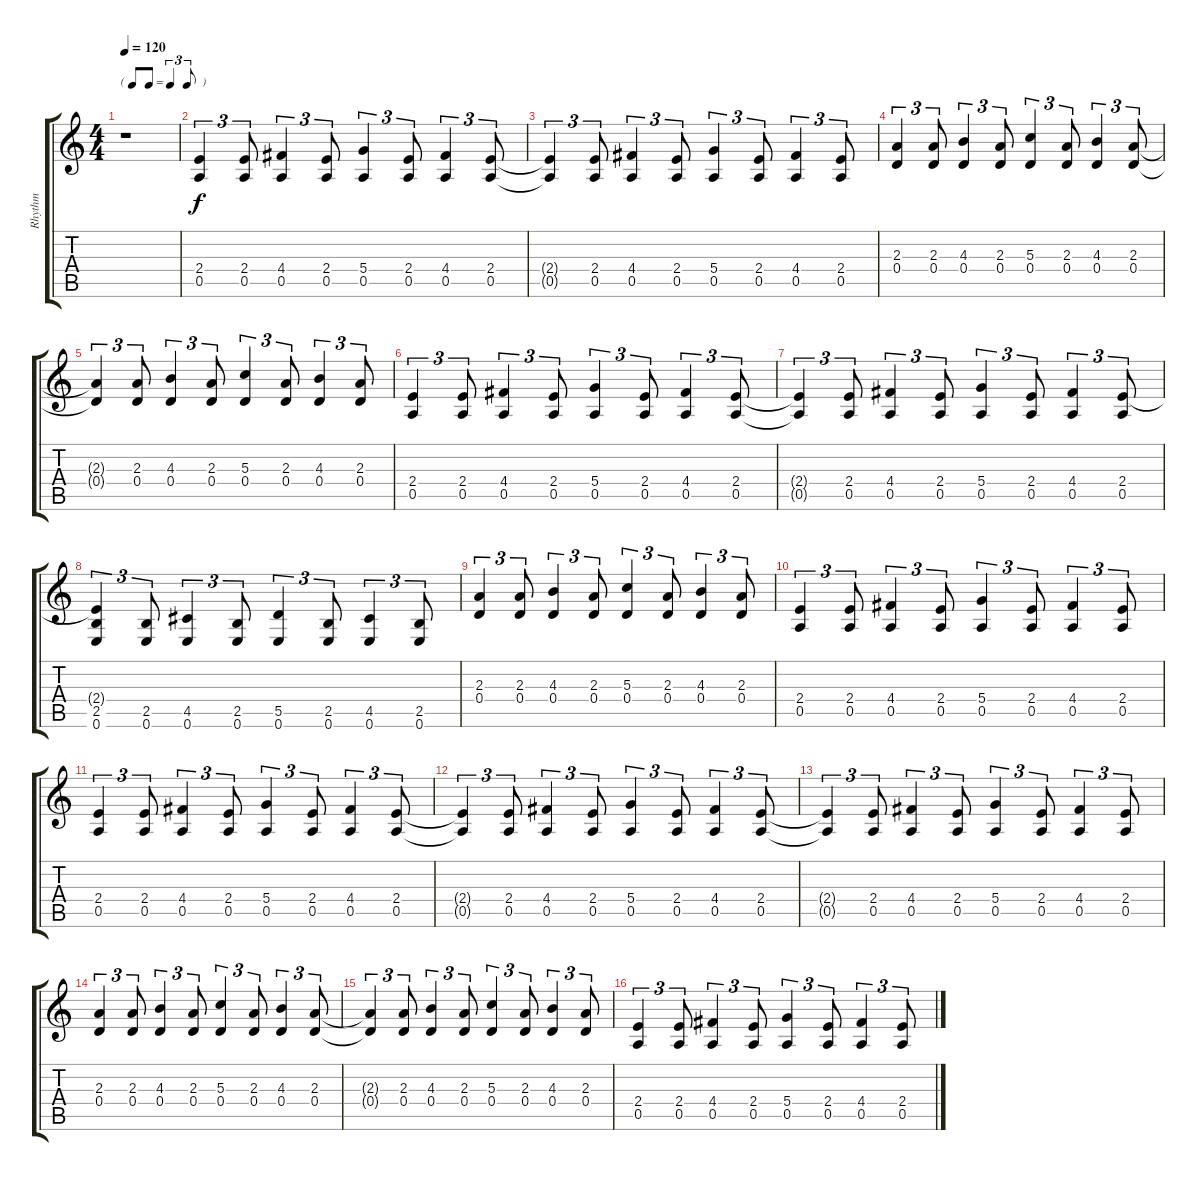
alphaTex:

\track ("Rhythm" "Rhythm") {instrument electricguitarmuted}
\staff {score tabs}
\tuning (E4 B3 G3 D3 A2 E2) {hide}
\ts (4 4)
\tf triplet8th
\tempo 120
\clef g2
\ks c
r.1{dy f instrument electricguitarmuted} |
(2.4 0.5).4{tu (3 2)} (2.4 0.5).8{tu (3 2)} (4.4 0.5).4{tu (3 2)} (2.4 0.5).8{tu (3 2)} (5.4 0.5).4{tu (3 2)} (2.4 0.5).8{tu (3 2)} (4.4 0.5).4{tu (3 2)} (2.4 0.5).8{tu (3 2)} |
(2.4{t} 0.5{t}).4{tu (3 2)} (2.4 0.5).8{tu (3 2)} (4.4 0.5).4{tu (3 2)} (2.4 0.5).8{tu (3 2)} (5.4 0.5).4{tu (3 2)} (2.4 0.5).8{tu (3 2)} (4.4 0.5).4{tu (3 2)} (2.4 0.5).8{tu (3 2)} |
(2.3 0.4).4{tu (3 2)} (2.3 0.4).8{tu (3 2)} (4.3 0.4).4{tu (3 2)} (2.3 0.4).8{tu (3 2)} (5.3 0.4).4{tu (3 2)} (2.3 0.4).8{tu (3 2)} (4.3 0.4).4{tu (3 2)} (2.3 0.4).8{tu (3 2)} |
(2.3{t} 0.4{t}).4{tu (3 2)} (2.3 0.4).8{tu (3 2)} (4.3 0.4).4{tu (3 2)} (2.3 0.4).8{tu (3 2)} (5.3 0.4).4{tu (3 2)} (2.3 0.4).8{tu (3 2)} (4.3 0.4).4{tu (3 2)} (2.3 0.4).8{tu (3 2)} |
(2.4 0.5).4{tu (3 2)} (2.4 0.5).8{tu (3 2)} (4.4 0.5).4{tu (3 2)} (2.4 0.5).8{tu (3 2)} (5.4 0.5).4{tu (3 2)} (2.4 0.5).8{tu (3 2)} (4.4 0.5).4{tu (3 2)} (2.4 0.5).8{tu (3 2)} |
(2.4{t} 0.5{t}).4{tu (3 2)} (2.4 0.5).8{tu (3 2)} (4.4 0.5).4{tu (3 2)} (2.4 0.5).8{tu (3 2)} (5.4 0.5).4{tu (3 2)} (2.4 0.5).8{tu (3 2)} (4.4 0.5).4{tu (3 2)} (2.4 0.5).8{tu (3 2)} |
(2.4{t} 2.5 0.6).4{tu (3 2)} (2.5 0.6).8{tu (3 2)} (4.5 0.6).4{tu (3 2)} (2.5 0.6).8{tu (3 2)} (5.5 0.6).4{tu (3 2)} (2.5 0.6).8{tu (3 2)} (4.5 0.6).4{tu (3 2)} (2.5 0.6).8{tu (3 2)} |
(2.3 0.4).4{tu (3 2)} (2.3 0.4).8{tu (3 2)} (4.3 0.4).4{tu (3 2)} (2.3 0.4).8{tu (3 2)} (5.3 0.4).4{tu (3 2)} (2.3 0.4).8{tu (3 2)} (4.3 0.4).4{tu (3 2)} (2.3 0.4).8{tu (3 2)} |
(2.4 0.5).4{tu (3 2)} (2.4 0.5).8{tu (3 2)} (4.4 0.5).4{tu (3 2)} (2.4 0.5).8{tu (3 2)} (5.4 0.5).4{tu (3 2)} (2.4 0.5).8{tu (3 2)} (4.4 0.5).4{tu (3 2)} (2.4 0.5).8{tu (3 2)} |
(2.4 0.5).4{tu (3 2)} (2.4 0.5).8{tu (3 2)} (4.4 0.5).4{tu (3 2)} (2.4 0.5).8{tu (3 2)} (5.4 0.5).4{tu (3 2)} (2.4 0.5).8{tu (3 2)} (4.4 0.5).4{tu (3 2)} (2.4 0.5).8{tu (3 2)} |
(2.4{t} 0.5{t}).4{tu (3 2)} (2.4 0.5).8{tu (3 2)} (4.4 0.5).4{tu (3 2)} (2.4 0.5).8{tu (3 2)} (5.4 0.5).4{tu (3 2)} (2.4 0.5).8{tu (3 2)} (4.4 0.5).4{tu (3 2)} (2.4 0.5).8{tu (3 2)} |
(2.4{t} 0.5{t}).4{tu (3 2)} (2.4 0.5).8{tu (3 2)} (4.4 0.5).4{tu (3 2)} (2.4 0.5).8{tu (3 2)} (5.4 0.5).4{tu (3 2)} (2.4 0.5).8{tu (3 2)} (4.4 0.5).4{tu (3 2)} (2.4 0.5).8{tu (3 2)} |
(2.3 0.4).4{tu (3 2)} (2.3 0.4).8{tu (3 2)} (4.3 0.4).4{tu (3 2)} (2.3 0.4).8{tu (3 2)} (5.3 0.4).4{tu (3 2)} (2.3 0.4).8{tu (3 2)} (4.3 0.4).4{tu (3 2)} (2.3 0.4).8{tu (3 2)} |
(2.3{t} 0.4{t}).4{tu (3 2)} (2.3 0.4).8{tu (3 2)} (4.3 0.4).4{tu (3 2)} (2.3 0.4).8{tu (3 2)} (5.3 0.4).4{tu (3 2)} (2.3 0.4).8{tu (3 2)} (4.3 0.4).4{tu (3 2)} (2.3 0.4).8{tu (3 2)} |
(2.4 0.5).4{tu (3 2)} (2.4 0.5).8{tu (3 2)} (4.4 0.5).4{tu (3 2)} (2.4 0.5).8{tu (3 2)} (5.4 0.5).4{tu (3 2)} (2.4 0.5).8{tu (3 2)} (4.4 0.5).4{tu (3 2)} (2.4 0.5).8{tu (3 2)}
